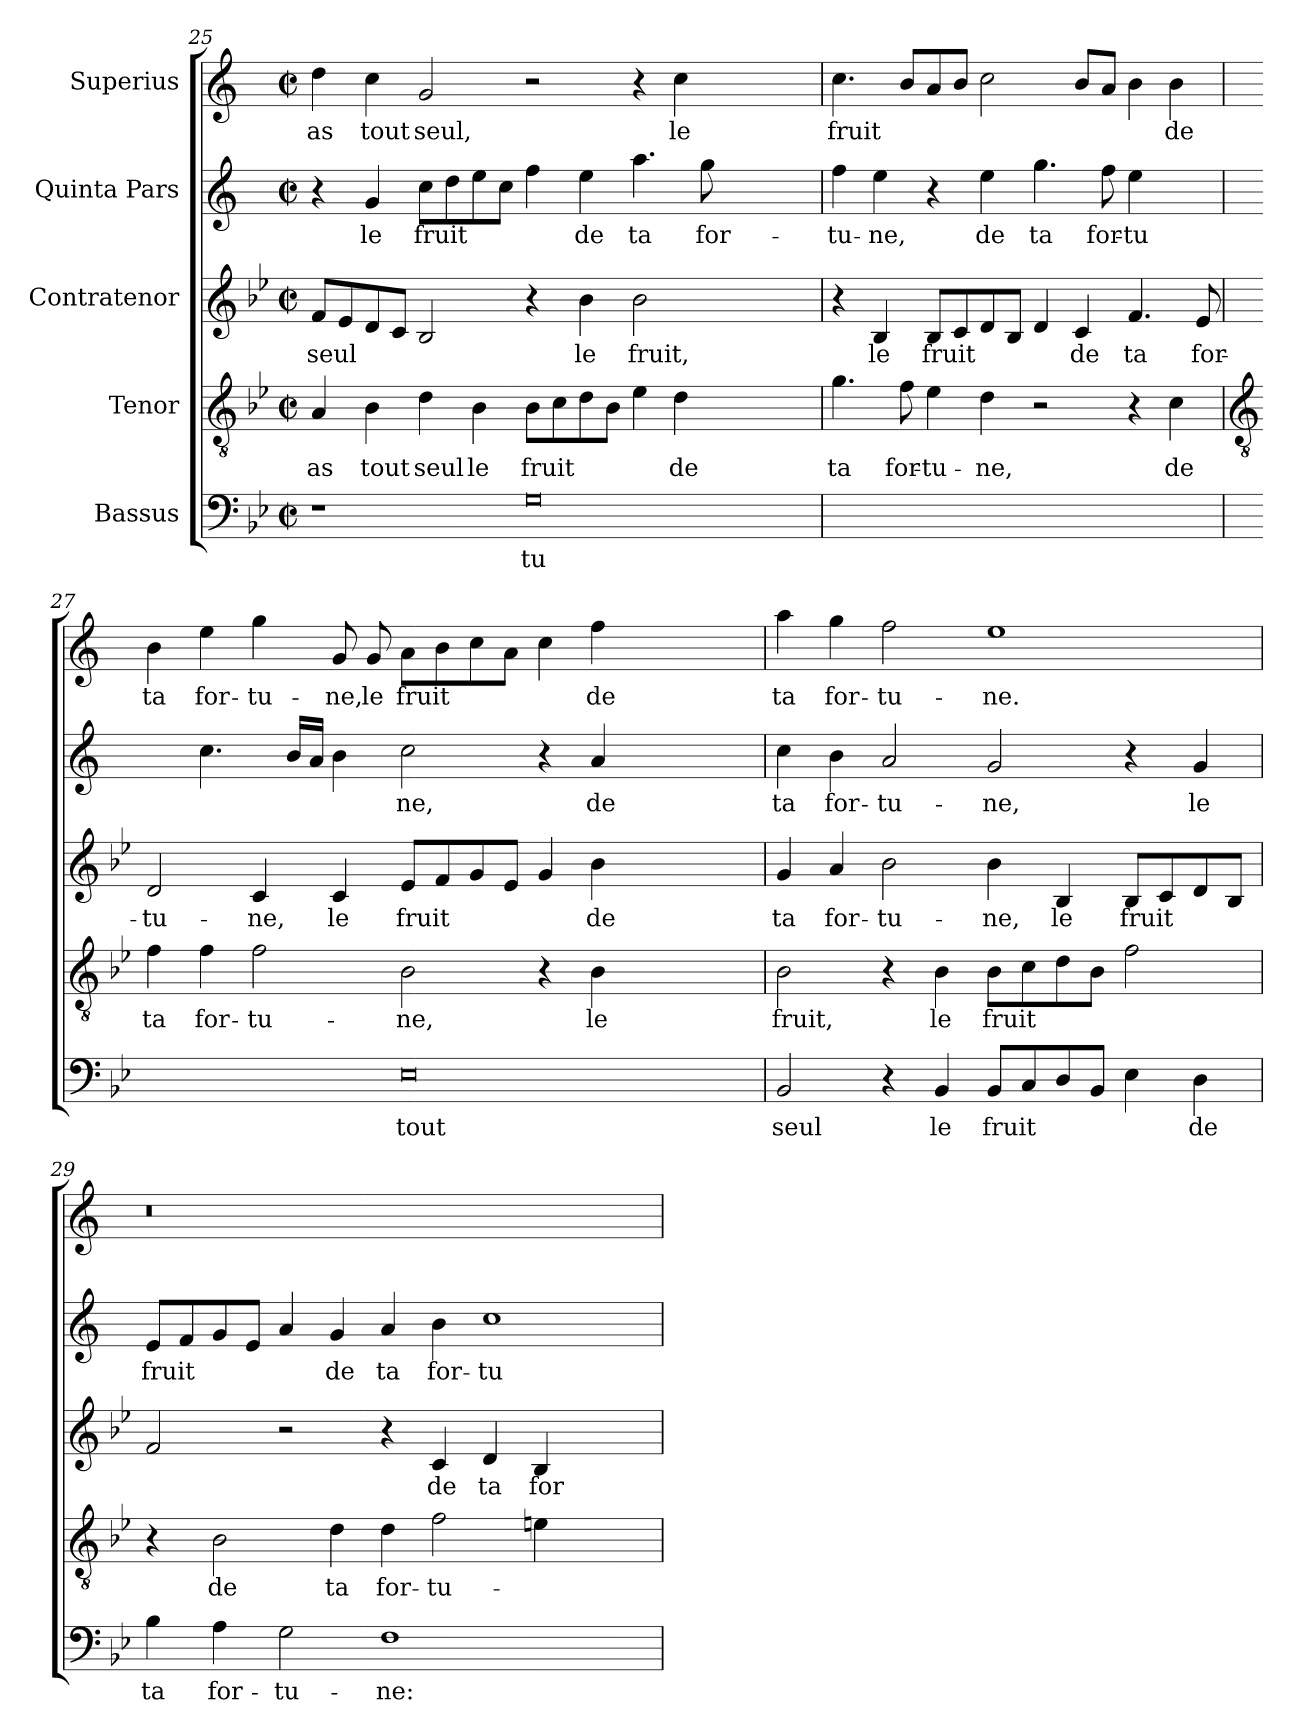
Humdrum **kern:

**kern	**text	**kern	**text	**kern	**text	**kern	**text	**kern	**text
*part5	*part5	*part4	*part4	*part3	*part3	*part2	*part2	*part1	*part1
*staff5	*staff5	*staff4	*staff4	*staff3	*staff3	*staff2	*staff2	*staff1	*staff1
*I"Bassus	*	*I"Tenor	*	*I"Contratenor	*	*I"Quinta Pars	*	*I"Superius	*
*clefF4	*	*clefGv2	*	*clefG2	*	*clefG2	*	*clefG2	*
*	*	*	*	*	*	*ITrd1c2	*	*ITrd1c2	*
*k[b-e-]	*	*k[b-e-]	*	*k[b-e-]	*	*k[b-e-]	*	*k[b-e-]	*
*B-:	*	*B-:	*	*B-:	*	*B-:	*	*B-:	*
*M4/2	*	*M4/2	*	*M4/2	*	*M4/2	*	*M4/2	*
*met(c|)	*	*met(c|)	*	*met(c|)	*	*met(c|)	*	*met(c|)	*
=25	=25	=25	=25	=25	=25	=25	=25	=25	=25
!	!	!	!LO:LY:b	!	!LO:LY:b	!	!	!	!LO:LY:b
1r	.	4A	as	8fL	seul	4r	.	4cc	as
.	.	.	.	8e-	.	.	.	.	.
!	!	!	!LO:LY:b	!	!	!	!LO:LY:b	!	!LO:LY:b
.	.	4B-	tout	8d	.	4f	le	4b-	tout
.	.	.	.	8cJ	.	.	.	.	.
!	!	!	!LO:LY:b	!	!	!	!LO:LY:b	!	!LO:LY:b
.	.	4d	seul	2B-	.	8b-L	fruit	2f	seul,
.	.	.	.	.	.	8cc	.	.	.
!	!	!	!LO:LY:b	!	!	!	!	!	!
.	.	4B-	le	.	.	8dd	.	.	.
.	.	.	.	.	.	8b-J	.	.	.
!	!LO:LY:b	!	!LO:LY:b	!	!	!	!	!	!
0G	tu	8B-L	fruit	4r	.	4ee-	.	2r	.
.	.	8c	.	.	.	.	.	.	.
!	!	!	!	!	!LO:LY:b	!	!LO:LY:b	!	!
.	.	8d	.	4b-	le	4dd	de	.	.
.	.	8B-J	.	.	.	.	.	.	.
!	!	!	!	!	!LO:LY:b	!	!LO:LY:b	!	!
.	.	4e-	.	2b-	fruit,	4.gg	ta	4r	.
!	!	!	!LO:LY:b	!	!	!	!	!	!LO:LY:b
.	.	4d	de	.	.	.	.	4b-	le
!	!	!	!	!	!	!	!LO:LY:b	!	!
.	.	.	.	.	.	8ff	for-	.	.
.	.	1ryy	.	1ryy	.	1ryy	.	1ryy	.
=26	=26	=26	=26	=26	=26	=26	=26	=26	=26
!	!LO:LY:b	!	!LO:LY:b	!	!	!	!LO:LY:b	!	!LO:LY:b
[1Fyy	as__________	4.g	ta	4r	.	4ee-	-tu-	4.b-	fruit
!	!	!	!	!	!LO:LY:b	!	!LO:LY:b	!	!
.	.	.	.	4B-	le	4dd	-ne,	.	.
!	!	!	!LO:LY:b	!	!	!	!	!	!
.	.	8f	for-	.	.	.	.	8aL	.
!	!	!	!LO:LY:b	!	!LO:LY:b	!	!	!	!
.	.	4e-	-tu-	8B-L	fruit	4r	.	8g	.
.	.	.	.	8c	.	.	.	8aJ	.
!	!	!	!LO:LY:b	!	!	!	!LO:LY:b	!	!
.	.	4d	-ne,	8d	.	4dd	de	2b-	.
.	.	.	.	8B-J	.	.	.	.	.
!	!	!	!	!	!	!	!LO:LY:b	!	!
1ryy	.	2r	.	4d	.	4.ff	ta	.	.
!	!	!	!	!	!LO:LY:b	!	!	!	!
.	.	.	.	4c	de	.	.	8aL	.
!	!	!	!	!	!	!	!LO:LY:b	!	!
.	.	.	.	.	.	8ee-	for-	8gJ	.
!	!	!	!	!	!LO:LY:b	!	!LO:LY:b	!	!
.	.	4r	.	4.f	ta	4dd	-tu	4a	.
!	!	!	!LO:LY:b	!	!	!	!	!	!LO:LY:b
.	.	4c	de	.	.	[4ccyy	.	4a	de
!	!	!	!	!	!LO:LY:b	!	!	!	!
.	.	.	.	8e-	for-	.	.	.	.
!!LO:LB:g=z
=27	=27	=27	=27	=27	=27	=27	=27	=27	=27
*	*	*clefGv2	*	*	*	*	*	*	*
!	!LO:LY:b	!	!LO:LY:b	!	!LO:LY:b	!	!	!	!LO:LY:b
1Fyy]	__________	4f	ta	2d	-tu-	4ccyy]	.	4a	ta
!	!	!	!LO:LY:b	!	!	!	!	!	!LO:LY:b
.	.	4f	for-	.	.	4.b-	.	4dd	for-
!	!	!	!LO:LY:b	!	!LO:LY:b	!	!	!	!LO:LY:b
.	.	2f	-tu-	4c	-ne,	.	.	4ff	-tu-
.	.	.	.	.	.	16aLL	.	.	.
.	.	.	.	.	.	16gJJ	.	.	.
!	!	!	!	!	!LO:LY:b	!	!	!	!LO:LY:b
.	.	.	.	4c	le	4a	.	8f	-ne,
!	!	!	!	!	!	!	!	!	!LO:LY:b
.	.	.	.	.	.	.	.	8f	le
!	!LO:LY:b	!	!LO:LY:b	!	!LO:LY:b	!	!LO:LY:b	!	!LO:LY:b
0E-	tout	2B-	-ne,	8e-L	fruit	2b-	ne,	8gL	fruit
.	.	.	.	8f	.	.	.	8a	.
.	.	.	.	8g	.	.	.	8b-	.
.	.	.	.	8e-J	.	.	.	8gJ	.
.	.	4r	.	4g	.	4r	.	4b-	.
!	!	!	!LO:LY:b	!	!LO:LY:b	!	!LO:LY:b	!	!LO:LY:b
.	.	4B-	le	4b-	de	4g	de	4ee-	de
.	.	1ryy	.	1ryy	.	1ryy	.	1ryy	.
=28	=28	=28	=28	=28	=28	=28	=28	=28	=28
!	!LO:LY:b	!	!LO:LY:b	!	!LO:LY:b	!	!LO:LY:b	!	!LO:LY:b
2BB-	seul	2B-	fruit,	4g	ta	4b-	ta	4gg	ta
!	!	!	!	!	!LO:LY:b	!	!LO:LY:b	!	!LO:LY:b
.	.	.	.	4a	for-	4a	for-	4ff	for-
!	!	!	!	!	!LO:LY:b	!	!LO:LY:b	!	!LO:LY:b
4r	.	4r	.	2b-	-tu-	2g	-tu-	2ee-	-tu-
!	!LO:LY:b	!	!LO:LY:b	!	!	!	!	!	!
4BB-	le	4B-	le	.	.	.	.	.	.
!	!LO:LY:b	!	!LO:LY:b	!	!LO:LY:b	!	!LO:LY:b	!	!LO:LY:b
8BB-L	fruit	8B-L	fruit	4b-	-ne,	2f	-ne,	1dd	-ne.
8C	.	8c	.	.	.	.	.	.	.
!	!	!	!	!	!LO:LY:b	!	!	!	!
8D	.	8d	.	4B-	le	.	.	.	.
8BB-J	.	8B-J	.	.	.	.	.	.	.
!	!	!	!	!	!LO:LY:b	!	!	!	!
4E-	.	2f	.	8B-L	fruit	4r	.	.	.
.	.	.	.	8c	.	.	.	.	.
!	!LO:LY:b	!	!	!	!	!	!LO:LY:b	!	!
4D	de	.	.	8d	.	4f	le	.	.
.	.	.	.	8B-J	.	.	.	.	.
=29	=29	=29	=29	=29	=29	=29	=29	=29	=29
!	!LO:LY:b	!	!	!	!	!	!LO:LY:b	!	!
4B-	ta	4r	.	2f	.	8dL	fruit	0r	.
.	.	.	.	.	.	8e-	.	.	.
!	!LO:LY:b	!	!LO:LY:b	!	!	!	!	!	!
4A	for-	2B-	de	.	.	8f	.	.	.
.	.	.	.	.	.	8dJ	.	.	.
!	!LO:LY:b	!	!	!	!	!	!	!	!
2G	-tu-	.	.	2r	.	4g	.	.	.
!	!	!	!LO:LY:b	!	!	!	!LO:LY:b	!	!
.	.	4d	ta	.	.	4f	de	.	.
!	!LO:LY:b	!	!LO:LY:b	!	!	!	!LO:LY:b	!	!
1F	-ne:	4d	for-	4r	.	4g	ta	.	.
!	!	!	!LO:LY:b	!	!LO:LY:b	!	!LO:LY:b	!	!
.	.	2f	-tu-	4c	de	4a	for-	.	.
!	!	!	!	!	!LO:LY:b	!	!LO:LY:b	!	!
.	.	.	.	4d	ta	1b-	-tu-	.	.
!	!	!	!	!	!LO:LY:b	!	!	!	!
.	.	4en	.	4B-	for-	.	.	.	.
2ryy	.	2ryy	.	2ryy	.	.	.	2ryy	.
=	=	=	=	=	=	=	=	=	=
*-	*-	*-	*-	*-	*-	*-	*-	*-	*-
